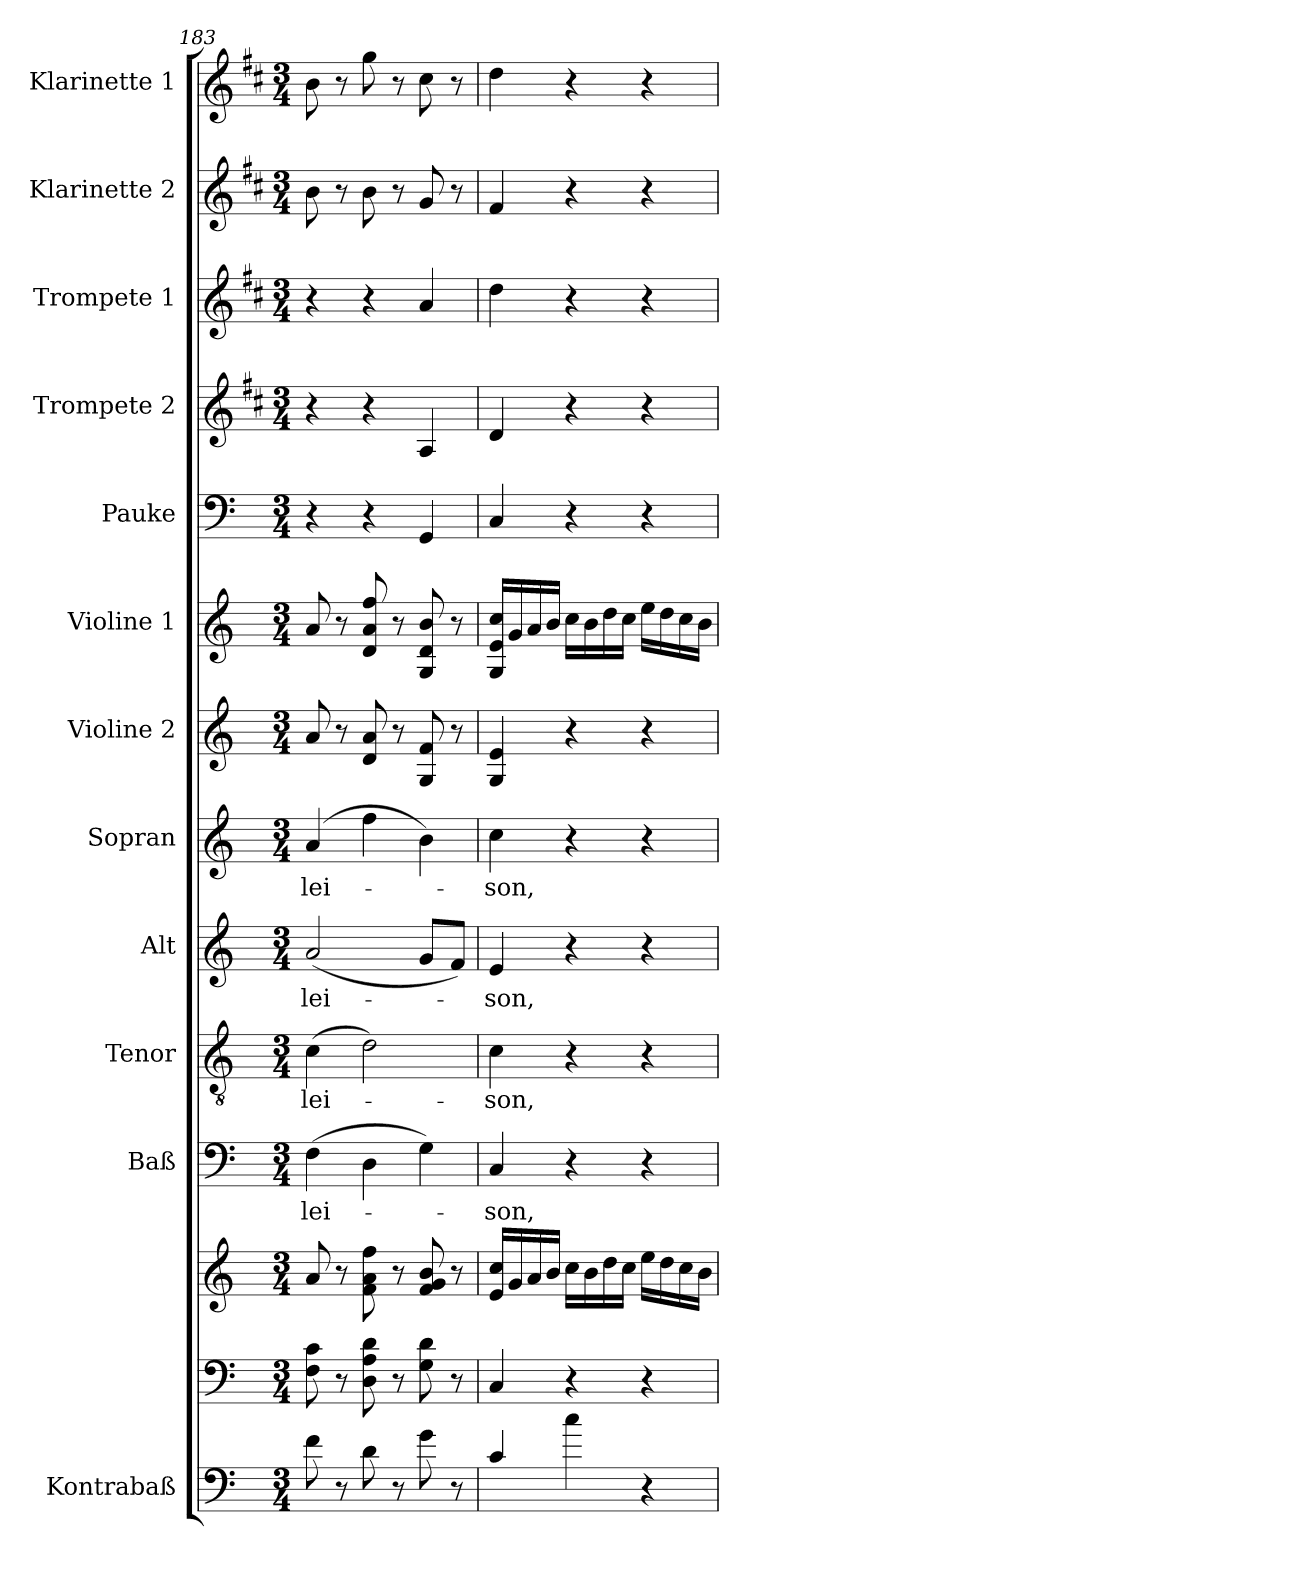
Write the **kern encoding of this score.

**kern	**kern	**kern	**kern	**text	**kern	**text	**kern	**text	**kern	**text	**kern	**kern	**kern	**kern	**kern	**kern	**kern
*part13	*part12	*part12	*part11	*part11	*part10	*part10	*part9	*part9	*part8	*part8	*part7	*part6	*part5	*part4	*part3	*part2	*part1
*staff14	*staff13	*staff12	*staff11	*staff11	*staff10	*staff10	*staff9	*staff9	*staff8	*staff8	*staff7	*staff6	*staff5	*staff4	*staff3	*staff2	*staff1
*I"Kontrabaß	*	*	*I"Baß	*	*I"Tenor	*	*I"Alt	*	*I"Sopran	*	*I"Violine 2	*I"Violine 1	*I"Pauke	*I"Trompete 2	*I"Trompete 1	*I"Klarinette 2	*I"Klarinette 1
*	*	*	*	*	*	*	*	*	*	*	*I'Vln	*I'Vln	*	*I'Tpt	*I'Tpt	*	*
*clefF4	*clefF4	*clefG2	*clefF4	*	*clefGv2	*	*clefG2	*	*clefG2	*	*clefG2	*clefG2	*clefF4	*clefG2	*clefG2	*clefG2	*clefG2
*ITrd7c12	*	*	*	*	*	*	*	*	*	*	*	*	*	*ITrd1c2	*ITrd1c2	*ITrd1c2	*ITrd1c2
*k[]	*k[]	*k[]	*k[]	*	*k[]	*	*k[]	*	*k[]	*	*k[]	*k[]	*k[]	*k[]	*k[]	*k[]	*k[]
*C:	*C:	*C:	*C:	*	*C:	*	*C:	*	*C:	*	*C:	*C:	*C:	*C:	*C:	*C:	*C:
*M3/4	*M3/4	*M3/4	*M3/4	*	*M3/4	*	*M3/4	*	*M3/4	*	*M3/4	*M3/4	*M3/4	*M3/4	*M3/4	*M3/4	*M3/4
=183	=183	=183	=183	=183	=183	=183	=183	=183	=183	=183	=183	=183	=183	=183	=183	=183	=183
!	!	!	!	!LO:LY:b	!	!LO:LY:b	!	!LO:LY:b	!	!LO:LY:b	!	!	!	!	!	!	!
8F\	8F\ 8c\	8a/	(>4F\	-lei-	(>4c\	-lei-	(<2a/	-lei-	(4a/	-lei-	8a/	8a/	4r	4r	4r	8a\	8a\
8r	8r	8r	.	.	.	.	.	.	.	.	8r	8r	.	.	.	8r	8r
8D\	8D\ 8A\ 8d\	8f\ 8a\ 8ff\	4D\	.	2d\)	.	.	.	4ff\	.	8d/ 8a/	8d/ 8a/ 8ff/	4r	4r	4r	8a\	8ff\
8r	8r	8r	.	.	.	.	.	.	.	.	8r	8r	.	.	.	8r	8r
8G\	8G\ 8d\	8f/ 8g/ 8b/	4G\)	.	.	.	8g/L	.	4b\)	.	8G/ 8f/	8G/ 8d/ 8b/	4GG/	4G/	4g/	8f/	8b\
8r	8r	8r	.	.	.	.	8f/J)	.	.	.	8r	8r	.	.	.	8r	8r
=184	=184	=184	=184	=184	=184	=184	=184	=184	=184	=184	=184	=184	=184	=184	=184	=184	=184
!	!	!	!	!LO:LY:b	!	!LO:LY:b	!	!LO:LY:b	!	!LO:LY:b	!	!	!	!	!	!	!
4C/	4C/	16e/ 16cc/LL	4C/	-son,	4c\	-son,	4e/	-son,	4cc\	-son,	4G/ 4e/	16G/ 16e/ 16cc/LL	4C/	4c/	4cc\	4e/	4cc\
.	.	16g/	.	.	.	.	.	.	.	.	.	16g/	.	.	.	.	.
.	.	16a/	.	.	.	.	.	.	.	.	.	16a/	.	.	.	.	.
.	.	16b/JJ	.	.	.	.	.	.	.	.	.	16b/JJ	.	.	.	.	.
4c\	4r	16cc\LL	4r	.	4r	.	4r	.	4r	.	4r	16cc\LL	4r	4r	4r	4r	4r
.	.	16b\	.	.	.	.	.	.	.	.	.	16b\	.	.	.	.	.
.	.	16dd\	.	.	.	.	.	.	.	.	.	16dd\	.	.	.	.	.
.	.	16cc\JJ	.	.	.	.	.	.	.	.	.	16cc\JJ	.	.	.	.	.
4r	4r	16ee\LL	4r	.	4r	.	4r	.	4r	.	4r	16ee\LL	4r	4r	4r	4r	4r
.	.	16dd\	.	.	.	.	.	.	.	.	.	16dd\	.	.	.	.	.
.	.	16cc\	.	.	.	.	.	.	.	.	.	16cc\	.	.	.	.	.
.	.	16b\JJ	.	.	.	.	.	.	.	.	.	16b\JJ	.	.	.	.	.
=	=	=	=	=	=	=	=	=	=	=	=	=	=	=	=	=	=
*-	*-	*-	*-	*-	*-	*-	*-	*-	*-	*-	*-	*-	*-	*-	*-	*-	*-
